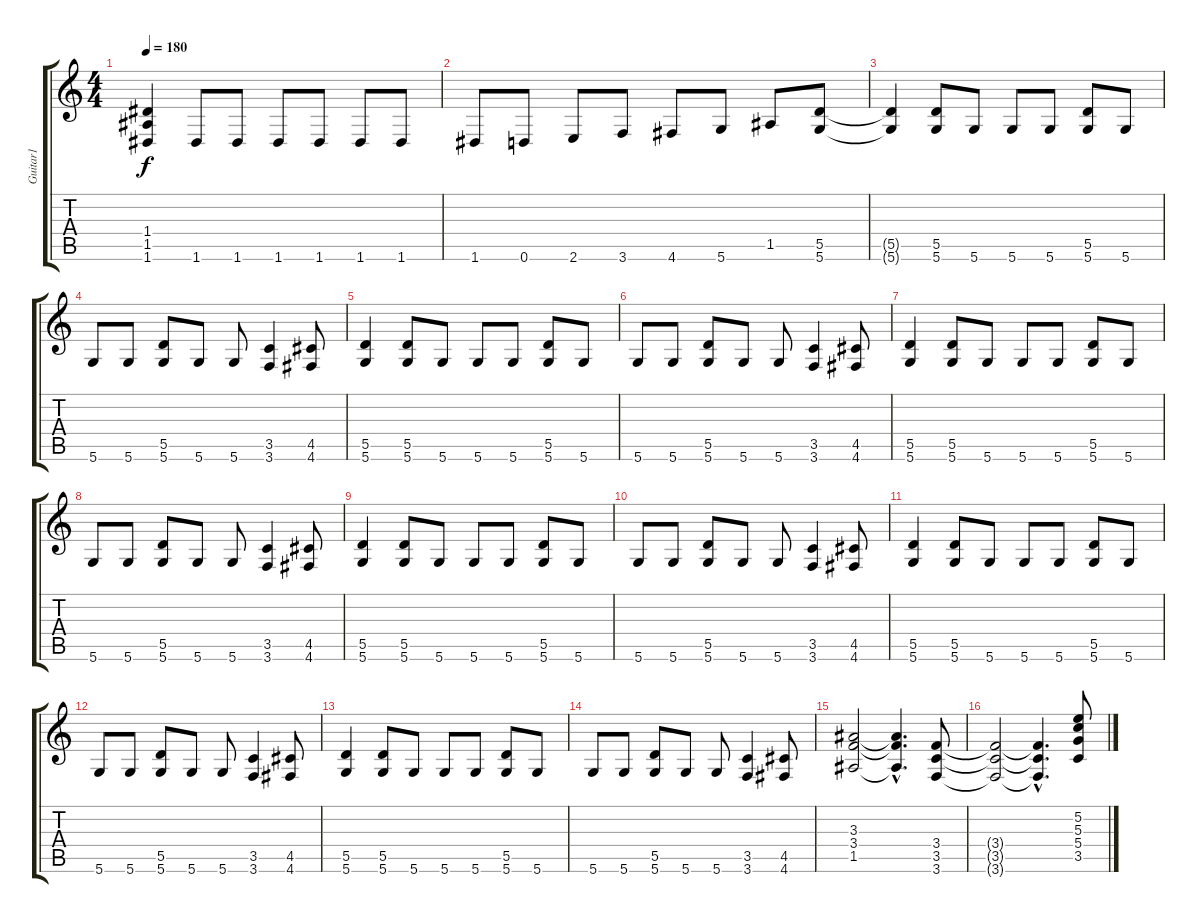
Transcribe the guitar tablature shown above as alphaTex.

\track ("Guitar1" "Guitar1") {instrument overdrivenguitar}
\staff {score tabs}
\tuning (E4 B3 G3 D3 A2 D2) {hide}
\ts (4 4)
\tempo 180
\clef g2
\ks c
(1.4{t} 1.5{t} 1.6{t}).4{dy f} 1.6.8 1.6.8 1.6.8 1.6.8 1.6.8 1.6.8 |
1.6.8 0.6.8 2.6.8 3.6.8 4.6.8 5.6.8 1.5.8 (5.5 5.6).8 |
(5.5{t} 5.6{t}).4 (5.5 5.6).8 5.6.8 5.6.8 5.6.8 (5.5 5.6).8 5.6.8 |
5.6.8 5.6.8 (5.5 5.6).8 5.6.8 5.6.8 (3.5 3.6).4 (4.5 4.6).8 |
(5.5 5.6).4 (5.5 5.6).8 5.6.8 5.6.8 5.6.8 (5.5 5.6).8 5.6.8 |
5.6.8 5.6.8 (5.5 5.6).8 5.6.8 5.6.8 (3.5 3.6).4 (4.5 4.6).8 |
(5.5 5.6).4 (5.5 5.6).8 5.6.8 5.6.8 5.6.8 (5.5 5.6).8 5.6.8 |
5.6.8 5.6.8 (5.5 5.6).8 5.6.8 5.6.8 (3.5 3.6).4 (4.5 4.6).8 |
(5.5 5.6).4 (5.5 5.6).8 5.6.8 5.6.8 5.6.8 (5.5 5.6).8 5.6.8 |
5.6.8 5.6.8 (5.5 5.6).8 5.6.8 5.6.8 (3.5 3.6).4 (4.5 4.6).8 |
(5.5 5.6).4 (5.5 5.6).8 5.6.8 5.6.8 5.6.8 (5.5 5.6).8 5.6.8 |
5.6.8 5.6.8 (5.5 5.6).8 5.6.8 5.6.8 (3.5 3.6).4 (4.5 4.6).8 |
(5.5 5.6).4 (5.5 5.6).8 5.6.8 5.6.8 5.6.8 (5.5 5.6).8 5.6.8 |
5.6.8 5.6.8 (5.5 5.6).8 5.6.8 5.6.8 (3.5 3.6).4 (4.5 4.6).8 |
(3.3 3.4 1.5).2 (3.3{hac t} 3.4{hac t} 1.5{hac t}).4{d} (3.4 3.5 3.6).8 |
(3.4{t} 3.5{t} 3.6{t}).2 (3.4{hac t} 3.5{hac t} 3.6{hac t}).4{d} (5.2 5.3 5.4 3.5).8
